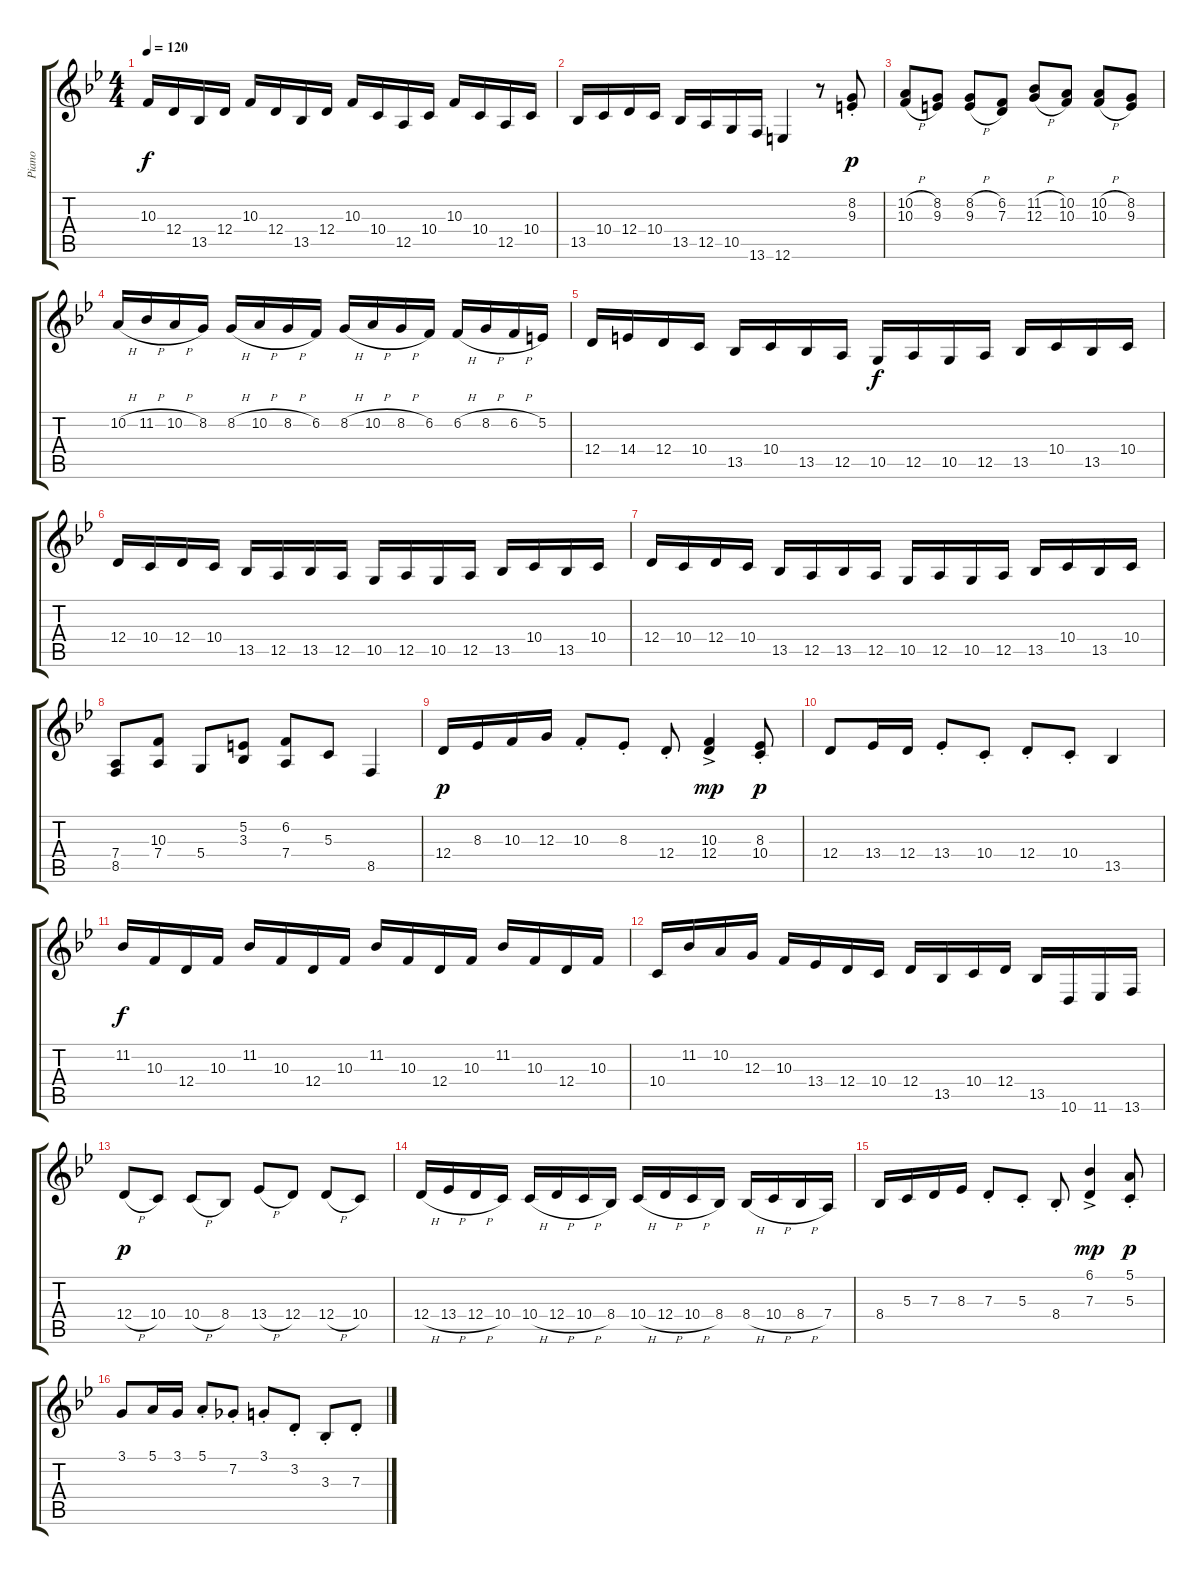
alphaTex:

\track ("Piano" "Piano") {instrument acousticgrandpiano}
\staff {score tabs}
\tuning (E4 B3 G3 D3 A2 E2) {hide}
\ts (4 4)
\tempo 120
\clef g2
\ks bb
10.3.16{dy f} 12.4.16 13.5.16 12.4.16 10.3.16 12.4.16 13.5.16 12.4.16 10.3.16 10.4.16 12.5.16 10.4.16 10.3.16 10.4.16 12.5.16 10.4.16 |
13.5.16 10.4.16 12.4.16 10.4.16 13.5.16 12.5.16 10.5.16 13.6.16 12.6.4 r.8 (8.2{st} 9.3{st}).8{dy p} |
(10.2{h} 10.3{h}).8 (8.2 9.3).8 (8.2{h} 9.3{h}).8 (6.2 7.3).8 (11.2{h} 12.3{h}).8 (10.2 10.3).8 (10.2{h} 10.3{h}).8 (8.2 9.3).8 |
10.2{h}.16 11.2{h}.16 10.2{h}.16 8.2.16 8.2{h}.16 10.2{h}.16 8.2{h}.16 6.2.16 8.2{h}.16 10.2{h}.16 8.2{h}.16 6.2.16 6.2{h}.16 8.2{h}.16 6.2{h}.16 5.2.16 |
12.4.16 14.4.16 12.4.16 10.4.16 13.5.16 10.4.16 13.5.16 12.5.16 10.5.16{dy f} 12.5.16 10.5.16 12.5.16 13.5.16 10.4.16 13.5.16 10.4.16 |
12.4.16 10.4.16 12.4.16 10.4.16 13.5.16 12.5.16 13.5.16 12.5.16 10.5.16 12.5.16 10.5.16 12.5.16 13.5.16 10.4.16 13.5.16 10.4.16 |
12.4.16 10.4.16 12.4.16 10.4.16 13.5.16 12.5.16 13.5.16 12.5.16 10.5.16 12.5.16 10.5.16 12.5.16 13.5.16 10.4.16 13.5.16 10.4.16 |
(7.4 8.5).8 (10.3 7.4).8 5.4.8 (5.2 3.3).8 (6.2 7.4).8 5.3.8 8.5.4 |
12.4.16{dy p} 8.3.16 10.3.16 12.3.16 10.3{st}.8 8.3{st}.8 12.4{st}.8 (10.3{ac} 12.4{ac}).4{dy mp} (8.3{st} 10.4{st}).8{dy p} |
12.4.8 13.4.16 12.4.16 13.4{st}.8 10.4{st}.8 12.4{st}.8 10.4{st}.8 13.5.4 |
11.2.16{dy f} 10.3.16 12.4.16 10.3.16 11.2.16 10.3.16 12.4.16 10.3.16 11.2.16 10.3.16 12.4.16 10.3.16 11.2.16 10.3.16 12.4.16 10.3.16 |
10.4.16 11.2.16 10.2.16 12.3.16 10.3.16 13.4.16 12.4.16 10.4.16 12.4.16 13.5.16 10.4.16 12.4.16 13.5.16 10.6.16 11.6.16 13.6.16 |
12.4{h}.8{dy p} 10.4.8 10.4{h}.8 8.4.8 13.4{h}.8 12.4.8 12.4{h}.8 10.4.8 |
12.4{h}.16 13.4{h}.16 12.4{h}.16 10.4.16 10.4{h}.16 12.4{h}.16 10.4{h}.16 8.4.16 10.4{h}.16 12.4{h}.16 10.4{h}.16 8.4.16 8.4{h}.16 10.4{h}.16 8.4{h}.16 7.4.16 |
8.4.16 5.3.16 7.3.16 8.3.16 7.3{st}.8 5.3{st}.8 8.4{st}.8 (6.1{ac} 7.3{ac}).4{dy mp} (5.1{st} 5.3{st}).8{dy p} |
3.1.8 5.1.16 3.1.16 5.1{st}.8 7.2{st}.8 3.1{st}.8 3.2{st}.8 3.3{st}.8 7.3{st}.8
